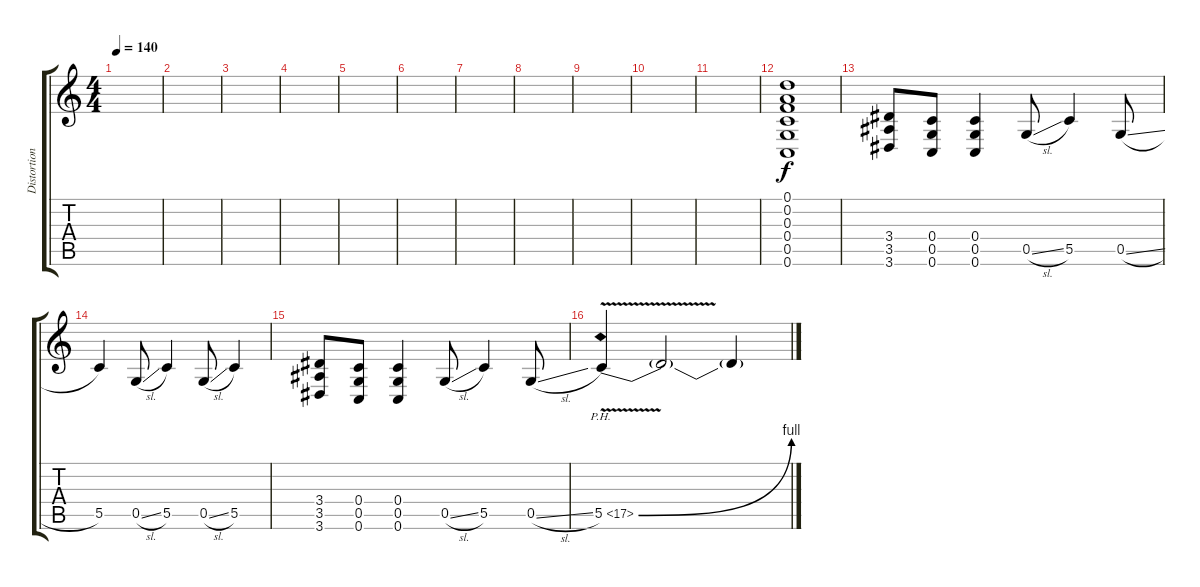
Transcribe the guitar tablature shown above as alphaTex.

\track ("Distortion Guitar" "Distortion") {instrument distortionguitar}
\staff {score tabs}
\tuning (D4 A3 F3 C3 G2 C2) {hide}
\ts (4 4)
\tempo 140
\clef g2
\ks c
|
|
|
|
|
|
|
|
|
|
|
(0.1 0.2 0.3 0.4 0.5 0.6).1{volume 14} |
(3.4 3.5 3.6).8 (0.4 0.5 0.6).8 (0.4 0.5 0.6).4 0.5{sl}.8 5.5.4 0.5{sl}.8 |
5.5.4 0.5{sl}.8 5.5.4 0.5{sl}.8 5.5.4 |
(3.4 3.5 3.6).8 (0.4 0.5 0.6).8 (0.4 0.5 0.6).4 0.5{sl}.8 5.5.4 0.5{sl}.8 |
5.5{be (bend 0 0 60 4) ph 12 v}.4 5.5{t}.2 5.5{t}.4
